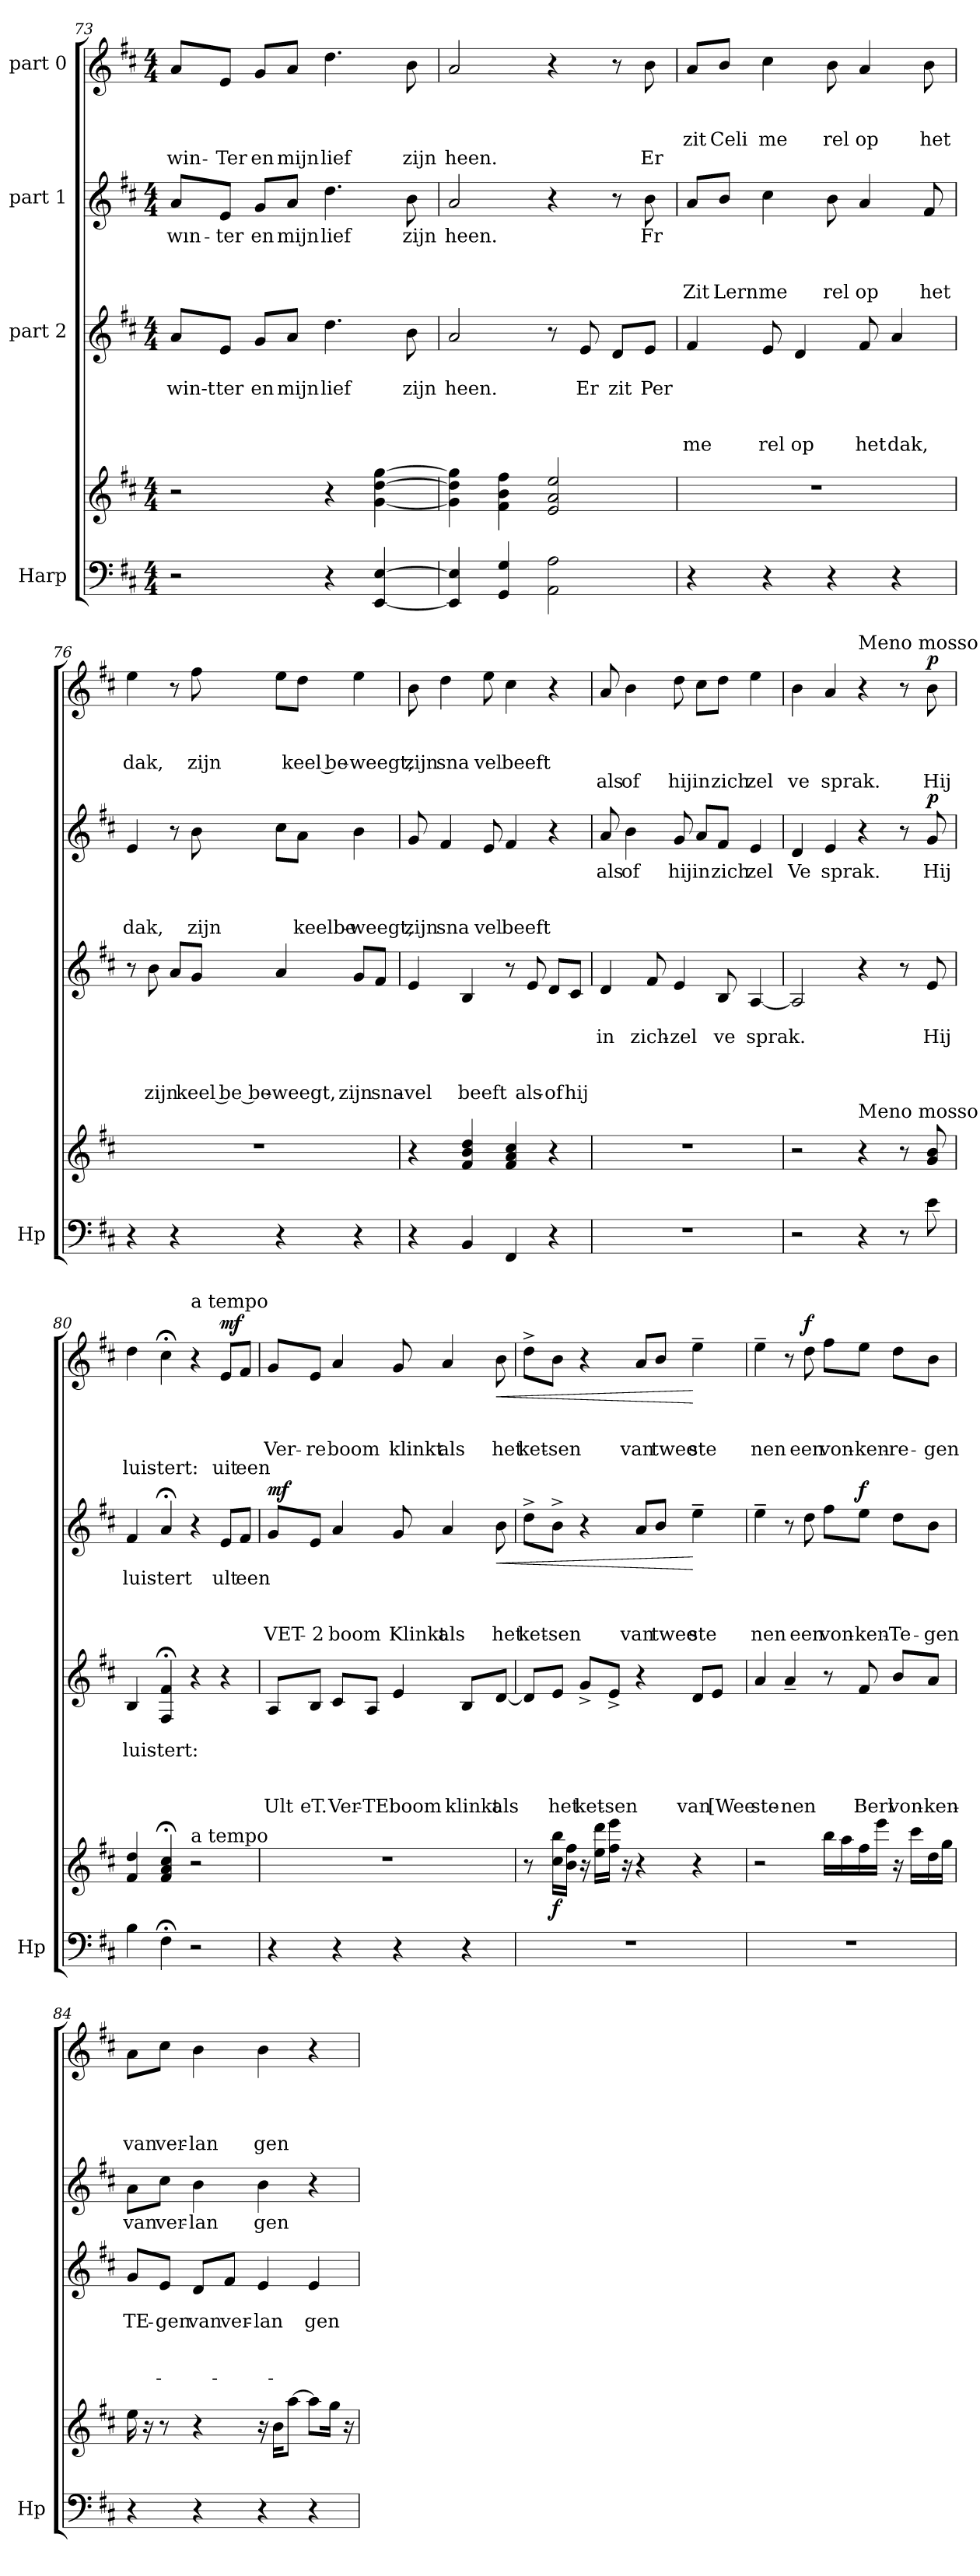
**kern	**kern	**dynam	**kern	**text	**text	**text	**text	**text	**kern	**text	**text	**text	**text	**dynam	**kern	**text	**text	**text	**text	**dynam
*part4	*part4	*part4	*part3	*part3	*part3	*part3	*part3	*part3	*part2	*part2	*part2	*part2	*part2	*part2	*part1	*part1	*part1	*part1	*part1	*part1
*staff5	*staff4	*staff4/5	*staff3	*staff3	*staff3	*staff3	*staff3	*staff3	*staff2	*staff2	*staff2	*staff2	*staff2	*staff2	*staff1	*staff1	*staff1	*staff1	*staff1	*staff1
*I"Harp	*	*	*I"part 2	*	*	*	*	*	*I"part 1	*	*	*	*	*	*I"part 0	*	*	*	*	*
*I'Hp	*	*	*	*	*	*	*	*	*	*	*	*	*	*	*	*	*	*	*	*
*clefF4	*clefG2	*	*clefG2	*	*	*	*	*	*clefG2	*	*	*	*	*	*clefG2	*	*	*	*	*
*k[f#c#]	*k[f#c#]	*	*k[f#c#]	*	*	*	*	*	*k[f#c#]	*	*	*	*	*	*k[f#c#]	*	*	*	*	*
*M4/4	*M4/4	*	*M4/4	*	*	*	*	*	*M4/4	*	*	*	*	*	*M4/4	*	*	*	*	*
=73	=73	=73	=73	=73	=73	=73	=73	=73	=73	=73	=73	=73	=73	=73	=73	=73	=73	=73	=73	=73
!	!	!	!	!	!LO:LY:b	!	!	!	!	!LO:LY:b	!	!	!	!	!	!	!	!	!LO:LY:b	!
2r	2r	.	8a/L	.	win-t	.	.	.	8a/L	wın-	.	.	.	.	8a/L	.	.	.	win-	.
!	!	!	!	!	!LO:LY:b	!	!	!	!	!LO:LY:b	!	!	!	!	!	!	!	!	!LO:LY:b	!
.	.	.	8e/J	.	ter	.	.	.	8e/J	ter	.	.	.	.	8e/J	.	.	.	Ter	.
!	!	!	!	!	!LO:LY:b	!	!	!	!	!LO:LY:b	!	!	!	!	!	!	!	!	!LO:LY:b	!
.	.	.	8g/L	.	en	.	.	.	8g/L	en	.	.	.	.	8g/L	.	.	.	en	.
!	!	!	!	!	!LO:LY:b	!	!	!	!	!LO:LY:b	!	!	!	!	!	!	!	!	!LO:LY:b	!
.	.	.	8a/J	.	mijn	.	.	.	8a/J	mijn	.	.	.	.	8a/J	.	.	.	mijn	.
!	!	!	!	!	!LO:LY:b	!	!	!	!	!LO:LY:b	!	!	!	!	!	!	!	!	!LO:LY:b	!
4r	4r	.	4.dd\	.	lief	.	.	.	4.dd\	lief	.	.	.	.	4.dd\	.	.	.	lief	.
[4EE/ [4E/	[4g\ [4dd\ [4gg\	.	.	.	.	.	.	.	.	.	.	.	.	.	.	.	.	.	.	.
!	!	!	!	!	!LO:LY:b	!	!	!	!	!LO:LY:b	!	!	!	!	!	!	!	!	!LO:LY:b	!
.	.	.	8b\	.	zijn	.	.	.	8b\	zijn	.	.	.	.	8b\	.	.	.	zijn	.
=74	=74	=74	=74	=74	=74	=74	=74	=74	=74	=74	=74	=74	=74	=74	=74	=74	=74	=74	=74	=74
!	!	!	!	!	!LO:LY:b	!	!	!	!	!LO:LY:b	!	!	!	!	!	!	!	!	!LO:LY:b	!
4EE/] 4E/]	4g\] 4dd\] 4gg\]	.	2a/	.	heen.	.	.	.	2a/	heen.	.	.	.	.	2a/	.	.	.	heen.	.
4GG/ 4G/	4f#\ 4b\ 4ff#\	.	.	.	.	.	.	.	.	.	.	.	.	.	.	.	.	.	.	.
2AA\ 2A\	2e/ 2a/ 2ee/	.	8r	.	.	.	.	.	4r	.	.	.	.	.	4r	.	.	.	.	.
!	!	!	!	!	!LO:LY:b	!	!	!	!	!	!	!	!	!	!	!	!	!	!	!
.	.	.	8e/	.	Er	.	.	.	.	.	.	.	.	.	.	.	.	.	.	.
!	!	!	!	!	!LO:LY:b	!	!	!	!	!	!	!	!	!	!	!	!	!	!	!
.	.	.	8d/L	.	zit	.	.	.	8r	.	.	.	.	.	8r	.	.	.	.	.
!	!	!	!	!	!LO:LY:b	!	!	!	!	!LO:LY:b	!	!	!	!	!	!	!	!	!LO:LY:b	!
.	.	.	8e/J	.	Per	.	.	.	8b\	Fr	.	.	.	.	8b\	.	.	.	Er	.
!!LO:LB:g=z
=75	=75	=75	=75	=75	=75	=75	=75	=75	=75	=75	=75	=75	=75	=75	=75	=75	=75	=75	=75	=75
!	!	!	!	!	!	!	!	!LO:LY:b	!	!	!	!	!LO:LY:b	!	!	!	!	!LO:LY:b	!	!
4r	1r	.	4f#/	.	.	.	.	me	8a/L	.	.	.	Zit	.	8a/L	.	.	zit	.	.
!	!	!	!	!	!	!	!	!	!	!	!	!	!LO:LY:b	!	!	!	!	!LO:LY:b	!	!
.	.	.	.	.	.	.	.	.	8b/J	.	.	.	Lern	.	8b/J	.	.	Celi	.	.
!	!	!	!	!	!	!	!	!LO:LY:b	!	!	!	!	!LO:LY:b	!	!	!	!	!LO:LY:b	!	!
4r	.	.	8e/	.	.	.	.	rel	4cc#\	.	.	.	me	.	4cc#\	.	.	me	.	.
!	!	!	!	!	!	!	!	!LO:LY:b	!	!	!	!	!	!	!	!	!	!	!	!
.	.	.	4d/	.	.	.	.	op	.	.	.	.	.	.	.	.	.	.	.	.
!	!	!	!	!	!	!	!	!	!	!	!	!	!LO:LY:b	!	!	!	!	!LO:LY:b	!	!
4r	.	.	.	.	.	.	.	.	8b\	.	.	.	rel	.	8b\	.	.	rel	.	.
!	!	!	!	!	!	!	!	!LO:LY:b	!	!	!	!	!LO:LY:b	!	!	!	!	!LO:LY:b	!	!
.	.	.	8f#/	.	.	.	.	het	4a/	.	.	.	op	.	4a/	.	.	op	.	.
!	!	!	!	!	!	!	!	!LO:LY:b	!	!	!	!	!	!	!	!	!	!	!	!
4r	.	.	4a/	.	.	.	.	dak,	.	.	.	.	.	.	.	.	.	.	.	.
!	!	!	!	!	!	!	!	!	!	!	!	!	!LO:LY:b	!	!	!	!	!LO:LY:b	!	!
.	.	.	.	.	.	.	.	.	8f#/	.	.	.	het	.	8b\	.	.	het	.	.
=76	=76	=76	=76	=76	=76	=76	=76	=76	=76	=76	=76	=76	=76	=76	=76	=76	=76	=76	=76	=76
!	!	!	!	!	!	!	!	!	!	!	!	!	!LO:LY:b	!	!	!	!	!LO:LY:b	!	!
4r	1r	.	8r	.	.	.	.	.	4e/	.	.	.	dak,	.	4ee\	.	.	dak,	.	.
!	!	!	!	!	!	!	!	!LO:LY:b	!	!	!	!	!	!	!	!	!	!	!	!
.	.	.	8b\	.	.	.	.	zijn	.	.	.	.	.	.	.	.	.	.	.	.
4r	.	.	8a/L	.	.	.	.	.	8r	.	.	.	.	.	8r	.	.	.	.	.
!	!	!	!	!	!	!	!	!LO:LY:b	!	!	!	!	!LO:LY:b	!	!	!	!	!LO:LY:b	!	!
.	.	.	8g/J	.	.	.	.	keel be be-	8b\	.	.	.	zijn	.	8ff#\	.	.	zijn	.	.
!	!	!	!	!	!	!	!	!LO:LY:b	!	!	!	!	!	!	!	!	!	!	!	!
4r	.	.	4a/	.	.	.	.	weegt,	8cc#\L	.	.	.	.	.	8ee\L	.	.	.	.	.
!	!	!	!	!	!	!	!	!	!	!	!	!	!LO:LY:b	!	!	!	!	!LO:LY:b	!	!
.	.	.	.	.	.	.	.	.	8a\J	.	.	.	keelbe-	.	8dd\J	.	.	keel be-	.	.
!	!	!	!	!	!	!	!	!LO:LY:b	!	!	!	!	!LO:LY:b	!	!	!	!	!LO:LY:b	!	!
4r	.	.	8g/L	.	.	.	.	zijn	4b\	.	.	.	weegt,	.	4ee\	.	.	weegt,	.	.
!	!	!	!	!	!	!	!	!LO:LY:b	!	!	!	!	!	!	!	!	!	!	!	!
.	.	.	8f#/J	.	.	.	.	sna -	.	.	.	.	.	.	.	.	.	.	.	.
=77	=77	=77	=77	=77	=77	=77	=77	=77	=77	=77	=77	=77	=77	=77	=77	=77	=77	=77	=77	=77
!	!	!	!	!	!	!	!	!LO:LY:b	!	!	!	!	!LO:LY:b	!	!	!	!	!LO:LY:b	!	!
4r	4r	.	4e/	.	.	.	.	vel	8g/	.	.	.	zijn	.	8b\	.	.	zijn	.	.
!	!	!	!	!	!	!	!	!	!	!	!	!	!LO:LY:b	!	!	!	!	!LO:LY:b	!	!
.	.	.	.	.	.	.	.	.	4f#/	.	.	.	sna	.	4dd\	.	.	sna	.	.
!	!	!	!	!	!	!	!	!LO:LY:b	!	!	!	!	!	!	!	!	!	!	!	!
4BB/	4f#/ 4b/ 4dd/	.	4B/	.	.	.	.	beeft	.	.	.	.	.	.	.	.	.	.	.	.
!	!	!	!	!	!	!	!	!	!	!	!	!	!LO:LY:b	!	!	!	!	!LO:LY:b	!	!
.	.	.	.	.	.	.	.	.	8e/	.	.	.	vel	.	8ee\	.	.	vel	.	.
!	!	!	!	!	!	!	!	!	!	!	!	!	!LO:LY:b	!	!	!	!	!LO:LY:b	!	!
4FF#/	4f#/ 4a/ 4cc#/	.	8r	.	.	.	.	.	4f#/	.	.	.	beeft	.	4cc#\	.	.	beeft	.	.
!	!	!	!	!	!	!	!	!LO:LY:b	!	!	!	!	!	!	!	!	!	!	!	!
.	.	.	8e/	.	.	.	.	als -	.	.	.	.	.	.	.	.	.	.	.	.
!	!	!	!	!	!	!	!	!LO:LY:b	!	!	!	!	!	!	!	!	!	!	!	!
4r	4r	.	8d/L	.	.	.	.	of	4r	.	.	.	.	.	4r	.	.	.	.	.
!	!	!	!	!	!	!	!	!LO:LY:b	!	!	!	!	!	!	!	!	!	!	!	!
.	.	.	8c#/J	.	.	.	.	hij	.	.	.	.	.	.	.	.	.	.	.	.
!!LO:LB:g=z
=78	=78	=78	=78	=78	=78	=78	=78	=78	=78	=78	=78	=78	=78	=78	=78	=78	=78	=78	=78	=78
!!LO:PB:g=z
!	!	!	!	!	!LO:LY:b	!	!	!	!	!LO:LY:b	!	!	!	!	!	!	!	!	!LO:LY:b	!
1r	1r	.	4d/	.	in	.	.	.	8a/	als	.	.	.	.	8a/	.	.	.	als	.
!	!	!	!	!	!	!	!	!	!	!LO:LY:b	!	!	!	!	!	!	!	!	!LO:LY:b	!
.	.	.	.	.	.	.	.	.	4b\	of	.	.	.	.	4b\	.	.	.	of	.
!	!	!	!	!	!LO:LY:b	!	!	!	!	!	!	!	!	!	!	!	!	!	!	!
.	.	.	8f#/	.	zich-	.	.	.	.	.	.	.	.	.	.	.	.	.	.	.
!	!	!	!	!	!LO:LY:b	!	!	!	!	!LO:LY:b	!	!	!	!	!	!	!	!	!LO:LY:b	!
.	.	.	4e/	.	zel	.	.	.	8g/	hij	.	.	.	.	8dd\	.	.	.	hij	.
!	!	!	!	!	!	!	!	!	!	!LO:LY:b	!	!	!	!	!	!	!	!	!LO:LY:b	!
.	.	.	.	.	.	.	.	.	8a/L	in	.	.	.	.	8cc#\L	.	.	.	in	.
!	!	!	!	!	!LO:LY:b	!	!	!	!	!LO:LY:b	!	!	!	!	!	!	!	!	!LO:LY:b	!
.	.	.	8B/	.	ve	.	.	.	8f#/J	zich	.	.	.	.	8dd\J	.	.	.	zich	.
!	!	!	!	!	!LO:LY:b	!	!	!	!	!LO:LY:b	!	!	!	!	!	!	!	!	!LO:LY:b	!
.	.	.	[4A/	.	sprak.	.	.	.	4e/	zel	.	.	.	.	4ee\	.	.	.	zel	.
=79	=79	=79	=79	=79	=79	=79	=79	=79	=79	=79	=79	=79	=79	=79	=79	=79	=79	=79	=79	=79
!	!	!	!	!	!	!	!	!	!	!LO:LY:b	!	!	!	!	!	!	!	!	!LO:LY:b	!
2r	2r	.	2A/]	.	.	.	.	.	4d/	Ve	.	.	.	.	4b\	.	.	.	ve	.
!	!	!	!	!	!	!	!	!	!	!LO:LY:b	!	!	!	!	!	!	!	!	!LO:LY:b	!
.	.	.	.	.	.	.	.	.	4e/	sprak.	.	.	.	.	4a/	.	.	.	sprak.	.
!	!	!	!	!	!	!	!	!	!	!	!	!	!	!	!LO:TX:a:t=Meno mosso	!	!	!	!	!
!	!LO:TX:a:t=Meno mosso	!	!	!	!	!	!	!	!	!	!	!	!	!	!	!	!	!	!	!
4r	4r	.	4r	.	.	.	.	.	4r	.	.	.	.	.	4r	.	.	.	.	.
8r	8r	.	8r	.	.	.	.	.	8r	.	.	.	.	.	8r	.	.	.	.	.
!	!	!	!	!	!LO:LY:b	!	!	!	!	!LO:LY:b	!	!	!	!LO:DY:b	!	!	!	!	!LO:LY:b	!LO:DY:b
8e\	8g/ 8b/	.	8e/	.	Hij	.	.	.	8g/	Hij	.	.	.	p	8b\	.	.	.	Hij	p
=80	=80	=80	=80	=80	=80	=80	=80	=80	=80	=80	=80	=80	=80	=80	=80	=80	=80	=80	=80	=80
!	!	!	!	!	!LO:LY:b	!	!	!	!	!LO:LY:b	!	!	!	!	!	!	!	!	!LO:LY:b	!
4B\	4f#/ 4dd/	.	4B/	.	luis -	.	.	.	4f#/	luis -	.	.	.	.	4dd\	.	.	.	luis -	.
!	!	!	!	!	!LO:LY:b	!	!	!	!	!LO:LY:b	!	!	!	!	!	!	!	!	!LO:LY:b	!
4F#;\	4f#/; 4a/; 4cc#/;	.	4F#/; 4f#/;	.	tert:	.	.	.	4a;/	tert	.	.	.	.	4cc#;\	.	.	.	tert:	.
!	!	!	!	!	!	!	!	!	!	!	!	!	!	!	!LO:TX:a:t=a tempo	!	!	!	!	!
!	!LO:TX:a:t=a tempo	!	!	!	!	!	!	!	!	!	!	!	!	!	!	!	!	!	!	!
2r	2r	.	4r	.	.	.	.	.	4r	.	.	.	.	.	4r	.	.	.	.	.
!	!	!	!	!	!	!	!	!	!	!LO:LY:b	!	!	!	!	!	!	!	!	!LO:LY:b	!LO:DY:b
.	.	.	4r	.	.	.	.	.	8e/L	ult	.	.	.	.	8e/L	.	.	.	uit	mf
!	!	!	!	!	!	!	!	!	!	!LO:LY:b	!	!	!	!	!	!	!	!	!LO:LY:b	!
.	.	.	.	.	.	.	.	.	8f#/J	een	.	.	.	.	8f#/J	.	.	.	een	.
!!LO:LB:g=z
=81	=81	=81	=81	=81	=81	=81	=81	=81	=81	=81	=81	=81	=81	=81	=81	=81	=81	=81	=81	=81
!	!	!	!	!	!	!	!	!LO:LY:b	!	!	!	!	!LO:LY:b	!LO:DY:b	!	!	!	!LO:LY:b	!	!
4r	1r	.	8A/L	.	.	.	.	Ult	8g/L	.	.	.	VET -	mf	8g/L	.	.	Ver -	.	.
!	!	!	!	!	!	!	!	!LO:LY:b	!	!	!	!	!LO:LY:b	!	!	!	!	!LO:LY:b	!	!
.	.	.	8B/J	.	.	.	.	eT.	8e/J	.	.	.	2	.	8e/J	.	.	re	.	.
!	!	!	!	!	!	!	!	!LO:LY:b	!	!	!	!	!LO:LY:b	!	!	!	!	!LO:LY:b	!	!
4r	.	.	8c#/L	.	.	.	.	Ver -	4a/	.	.	.	boom	.	4a/	.	.	boom	.	.
!	!	!	!	!	!	!	!	!LO:LY:b	!	!	!	!	!	!	!	!	!	!	!	!
.	.	.	8A/J	.	.	.	.	TE	.	.	.	.	.	.	.	.	.	.	.	.
!	!	!	!	!	!	!	!	!LO:LY:b	!	!	!	!	!LO:LY:b	!	!	!	!	!LO:LY:b	!	!
4r	.	.	4e/	.	.	.	.	boom	8g/	.	.	.	Klinkt	.	8g/	.	.	klinkt	.	.
!	!	!	!	!	!	!	!	!	!	!	!	!	!LO:LY:b	!	!	!	!	!LO:LY:b	!	!
.	.	.	.	.	.	.	.	.	4a/	.	.	.	als	.	4a/	.	.	als	.	.
!	!	!	!	!	!	!	!	!LO:LY:b	!	!	!	!	!	!	!	!	!	!	!	!
4r	.	.	8B/L	.	.	.	.	klinkt	.	.	.	.	.	.	.	.	.	.	.	.
!	!	!	!	!	!	!	!	!LO:LY:b	!	!	!	!	!LO:LY:b	!LO:HP:b	!	!	!	!LO:LY:b	!	!LO:HP:b
.	.	.	[8d/J	.	.	.	.	als	8b\	.	.	.	het	<	8b\	.	.	het	.	<
=82	=82	=82	=82	=82	=82	=82	=82	=82	=82	=82	=82	=82	=82	=82	=82	=82	=82	=82	=82	=82
!	!	!	!	!	!	!	!	!	!	!	!	!	!LO:LY:b	!	!	!	!	!LO:LY:b	!	!
1r	8r	.	8d/L]	.	.	.	.	.	8dd^\L	.	.	.	ket-	.	8dd^\L	.	.	ket-	.	.
!	!	!LO:DY:b	!	!	!	!	!	!LO:LY:b	!	!	!	!	!LO:LY:b	!	!	!	!	!LO:LY:b	!	!
.	16cc#\ 16bb\LL	f	8e/J	.	.	.	.	het	8b^\J	.	.	.	sen	.	8b\J	.	.	sen	.	.
.	16b\ 16ff#\JJ	.	.	.	.	.	.	.	.	.	.	.	.	.	.	.	.	.	.	.
!	!	!	!	!	!	!	!	!LO:LY:b	!	!	!	!	!	!	!	!	!	!	!	!
.	16r	.	8g^/L	.	.	.	.	ket-	4r	.	.	.	.	.	4r	.	.	.	.	.
.	16ee\ 16ddd\LL	.	.	.	.	.	.	.	.	.	.	.	.	.	.	.	.	.	.	.
!	!	!	!	!	!	!	!	!LO:LY:b	!	!	!	!	!	!	!	!	!	!	!	!
.	16ff#\ 16eee\JJ	.	8e^/J	.	.	.	.	sen	.	.	.	.	.	.	.	.	.	.	.	.
.	16r	.	.	.	.	.	.	.	.	.	.	.	.	.	.	.	.	.	.	.
!	!	!	!	!	!	!	!	!	!	!	!	!	!LO:LY:b	!	!	!	!	!LO:LY:b	!	!
.	4r	.	4r	.	.	.	.	.	8a/L	.	.	.	van	.	8a/L	.	.	van	.	.
!	!	!	!	!	!	!	!	!	!	!	!	!	!LO:LY:b	!	!	!	!	!LO:LY:b	!	!
.	.	.	.	.	.	.	.	.	8b/J	.	.	.	twee	.	8b/J	.	.	twee	.	.
!	!	!	!	!	!	!	!	!LO:LY:b	!	!	!	!	!LO:LY:b	!	!	!	!	!LO:LY:b	!	!
.	4r	.	8d/L	.	.	.	.	van	4ee~\	.	.	.	ste	[	4ee~\	.	.	ste	.	[
!	!	!	!	!	!	!	!	!LO:LY:b	!	!	!	!	!	!	!	!	!	!	!	!
.	.	.	8e/J	.	.	.	.	[Wee	.	.	.	.	.	.	.	.	.	.	.	.
=83	=83	=83	=83	=83	=83	=83	=83	=83	=83	=83	=83	=83	=83	=83	=83	=83	=83	=83	=83	=83
!	!	!	!	!	!	!	!	!LO:LY:b	!	!	!	!	!LO:LY:b	!	!	!	!	!LO:LY:b	!	!
1r	2r	.	4a/	.	.	.	.	ste-	4ee~\	.	.	.	nen	.	4ee~\	.	.	nen	.	.
!	!	!	!	!	!	!	!	!LO:LY:b	!	!	!	!	!	!	!	!	!	!	!	!
.	.	.	4a~/	.	.	.	.	nen	8r	.	.	.	.	.	8r	.	.	.	.	.
!	!	!	!	!	!	!	!	!	!	!	!	!	!LO:LY:b	!	!	!	!	!LO:LY:b	!	!LO:DY:b
.	.	.	.	.	.	.	.	.	8dd\	.	.	.	een	.	8dd\	.	.	een	.	f
!	!	!	!	!	!	!	!	!	!	!	!	!	!LO:LY:b	!	!	!	!	!LO:LY:b	!	!
.	16bb\LL	.	8r	.	.	.	.	.	8ff#\L	.	.	.	von-	.	8ff#\L	.	.	von-	.	.
.	16aa\	.	.	.	.	.	.	.	.	.	.	.	.	.	.	.	.	.	.	.
!	!	!	!	!	!	!	!	!LO:LY:b	!	!	!	!	!LO:LY:b	!LO:DY:b	!	!	!	!LO:LY:b	!	!
.	16ff#\	.	8f#/	.	.	.	.	Berl	8ee\J	.	.	.	ken -	f	8ee\J	.	.	ken -	.	.
.	16eee\JJ	.	.	.	.	.	.	.	.	.	.	.	.	.	.	.	.	.	.	.
!	!	!	!	!	!	!	!	!LO:LY:b	!	!	!	!	!LO:LY:b	!	!	!	!	!LO:LY:b	!	!
.	16r	.	8b/L	.	.	.	.	von-	8dd\L	.	.	.	Te -	.	8dd\L	.	.	re -	.	.
.	16ccc#\LL	.	.	.	.	.	.	.	.	.	.	.	.	.	.	.	.	.	.	.
!	!	!	!	!	!	!	!	!LO:LY:b	!	!	!	!	!LO:LY:b	!	!	!	!	!LO:LY:b	!	!
.	16dd\	.	8a/J	.	.	.	.	ken-	8b\J	.	.	.	gen	.	8b\J	.	.	gen	.	.
.	16gg\JJ	.	.	.	.	.	.	.	.	.	.	.	.	.	.	.	.	.	.	.
!!LO:LB:g=z
=84	=84	=84	=84	=84	=84	=84	=84	=84	=84	=84	=84	=84	=84	=84	=84	=84	=84	=84	=84	=84
!!LO:PB:g=z
!	!	!	!	!	!LO:LY:b	!	!	!	!	!LO:LY:b	!	!	!	!	!	!	!	!	!LO:LY:b	!
4r	16ee\	.	8g/L	.	TE -	.	.	.	8a\L	van	.	.	.	.	8a\L	.	.	.	van	.
.	16r	.	.	.	.	.	.	.	.	.	.	.	.	.	.	.	.	.	.	.
!	!	!	!	!	!LO:LY:b	!	!	!	!	!LO:LY:b	!	!	!	!	!	!	!	!	!LO:LY:b	!
.	8r	.	8e/J	.	gen	.	.	.	8cc#\J	ver-	.	.	.	.	8cc#\J	.	.	.	ver-	.
!	!	!	!	!	!LO:LY:b	!	!	!	!	!LO:LY:b	!	!	!	!	!	!	!	!	!LO:LY:b	!
4r	4r	.	8d/L	.	van	.	.	.	4b\	lan	.	.	.	.	4b\	.	.	.	lan	.
!	!	!	!	!	!LO:LY:b	!	!	!	!	!	!	!	!	!	!	!	!	!	!	!
.	.	.	8f#/J	.	ver-	.	.	.	.	.	.	.	.	.	.	.	.	.	.	.
!	!	!	!	!	!LO:LY:b	!	!	!	!	!LO:LY:b	!	!	!	!	!	!	!	!	!LO:LY:b	!
4r	16r	.	4e/	.	lan	.	.	.	4b\	gen	.	.	.	.	4b\	.	.	.	gen	.
.	16b\KL	.	.	.	.	.	.	.	.	.	.	.	.	.	.	.	.	.	.	.
.	[8aa\J	.	.	.	.	.	.	.	.	.	.	.	.	.	.	.	.	.	.	.
!	!	!	!	!	!LO:LY:b	!	!	!	!	!	!	!	!	!	!	!	!	!	!	!
4r	8aa\L]	.	4e/	.	gen	.	.	.	4r	.	.	.	.	.	4r	.	.	.	.	.
.	16gg\Jk	.	.	.	.	.	.	.	.	.	.	.	.	.	.	.	.	.	.	.
.	16r	.	.	.	.	.	.	.	.	.	.	.	.	.	.	.	.	.	.	.
=	=	=	=	=	=	=	=	=	=	=	=	=	=	=	=	=	=	=	=	=
*-	*-	*-	*-	*-	*-	*-	*-	*-	*-	*-	*-	*-	*-	*-	*-	*-	*-	*-	*-	*-
